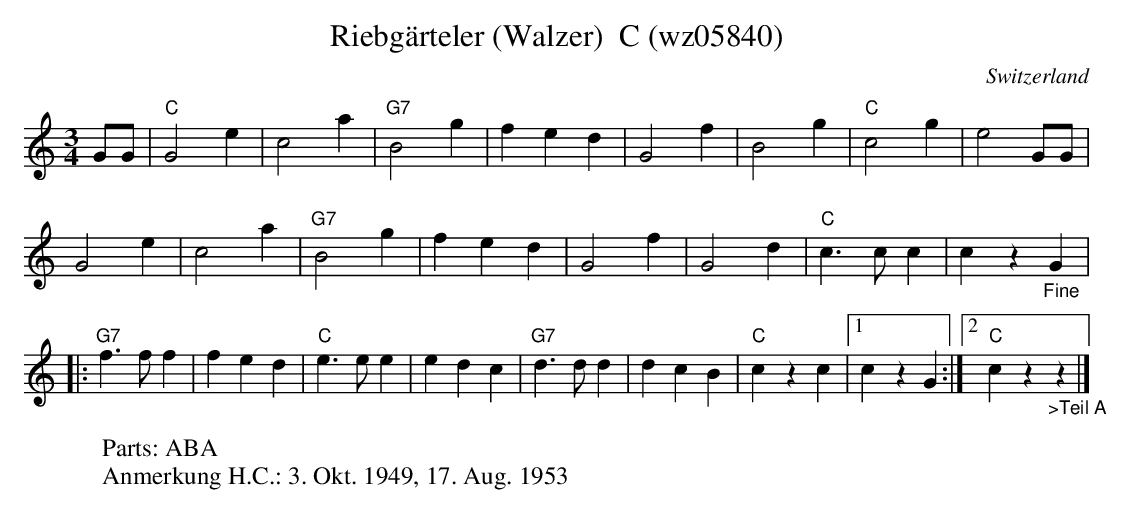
X:1
T: Riebgärteler (Walzer)  C (wz05840)
O:Switzerland
M:3/4
L:1/4
K:C major
G/G/ | "C"G2e | c2a | "G7"B2g | fed | G2f | B2g | "C"c2g | e2G/G/ |
G2e | c2a | "G7"B2g | fed | G2f | G2d | "C"c>cc | cz"_Fine"G |
|: "G7"f>ff | fed | "C"e>ee | edc | "G7"d>dd | dcB | "C"czc |1 czG :|2 "C"cz"_>Teil A"z |]
W:Parts: ABA
W: Anmerkung H.C.: 3. Okt. 1949, 17. Aug. 1953
